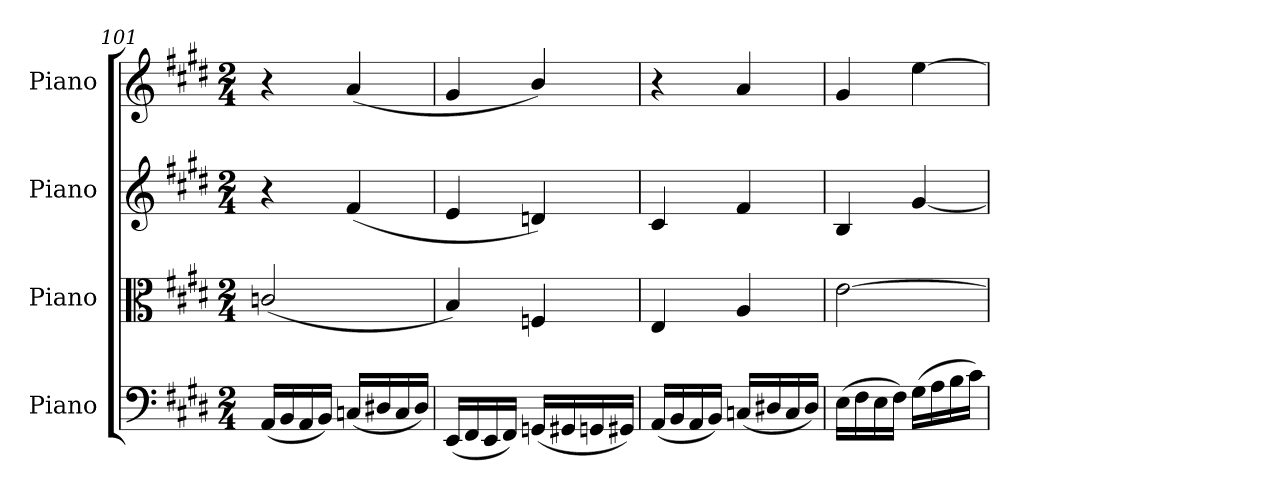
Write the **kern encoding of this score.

**kern	**kern	**kern	**kern
*part4	*part3	*part2	*part1
*staff4	*staff3	*staff2	*staff1
*I"Piano	*I"Piano	*I"Piano	*I"Piano
*I'Pno	*I'Pno	*I'Pno	*I'Pno
*clefF4	*clefC3	*clefG2	*clefG2
*k[f#c#g#d#]	*k[f#c#g#d#]	*k[f#c#g#d#]	*k[f#c#g#d#]
*M2/4	*M2/4	*M2/4	*M2/4
=101	=101	=101	=101
(16AA/LL	(2cn/	4r	4r
16BB/	.	.	.
16AA/	.	.	.
16BB/JJ)	.	.	.
(16Cn/LL	.	(4f#/	(4a/
16D#X/	.	.	.
16C/	.	.	.
16D#/JJ)	.	.	.
=102	=102	=102	=102
(16EE/LL	4B/)	4e/	4g#/
16FF#/	.	.	.
16EE/	.	.	.
16FF#/JJ)	.	.	.
(16GGn/LL	4Fn/	4dn/)	4b/)
16GG#X/	.	.	.
16GGn/	.	.	.
16GG#X/JJ)	.	.	.
!!LO:PB:g=z
=103	=103	=103	=103
(16AA/LL	4E/	4c#/	4r
16BB/	.	.	.
16AA/	.	.	.
16BB/JJ)	.	.	.
(16Cn/LL	4A/	4f#/	4a/
16D#X/	.	.	.
16C/	.	.	.
16D#/JJ)	.	.	.
=104	=104	=104	=104
(16E\LL	[2e\	4B/	4g#/
16F#\	.	.	.
16E\	.	.	.
16F#\JJ)	.	.	.
(16G#\LL	.	[4g#/	[4ee\
16A\	.	.	.
16B\	.	.	.
16c#\JJ)	.	.	.
=	=	=	=
*-	*-	*-	*-
